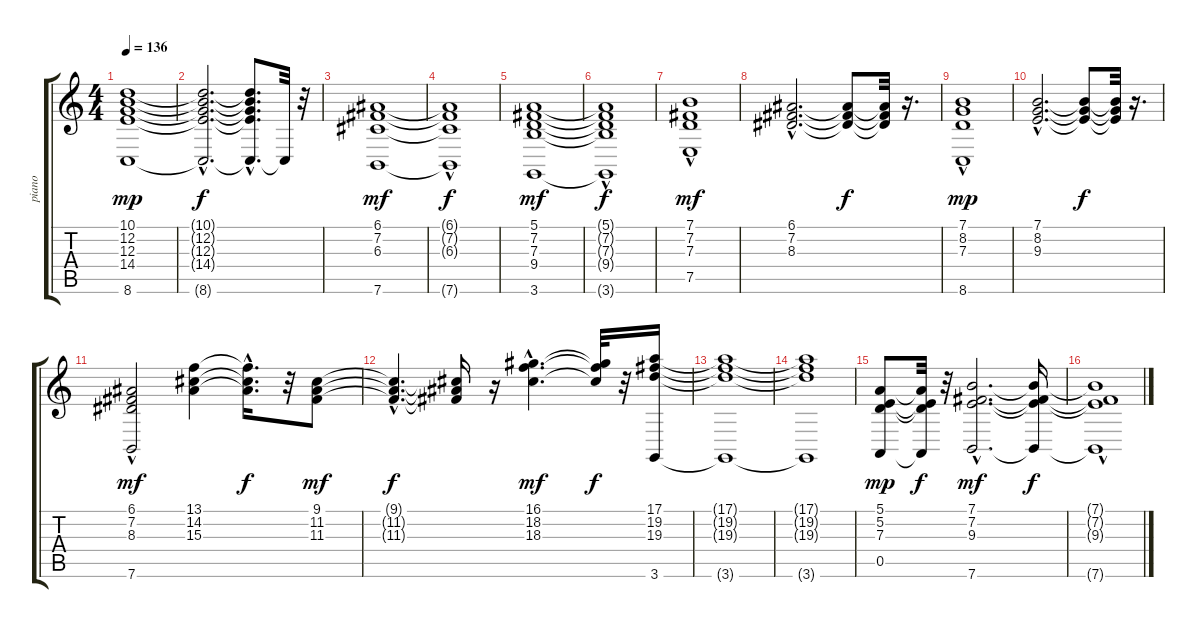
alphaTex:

\track ("piano   " "piano   ") {instrument acousticgrandpiano}
\staff {score tabs}
\tuning (E4 B3 G3 D3 A2 E2) {hide}
\ts (4 4)
\tempo 136
\clef g2
\ks c
(10.1 12.2 12.3 14.4 8.6).1{dy mp} |
(10.1{hac t} 12.2{hac t} 12.3{hac t} 14.4{hac t} 8.6{hac t}).2{d dy f} (10.1{t} 12.2{t} 12.3{t} 14.4{t} 8.6{hac t}).8{d} 8.6{t}.32 r.32 |
(6.1 7.2 6.3 7.6).1{dy mf} |
(6.1{hac t} 7.2{hac t} 6.3{hac t} 7.6{t}).1{dy f} |
(5.1 7.2 7.3 9.4 3.6).1{dy mf} |
(5.1{hac t} 7.2{hac t} 7.3{hac t} 9.4{hac t} 3.6{t}).1{dy f} |
(7.1{hac} 7.2{hac} 7.3{hac} 7.5).1{dy mf} |
(6.1{hac} 7.2{hac} 8.3{hac}).2{d} (6.1{t} 7.2{t} 8.3{t}).8{dy f} (6.1{t} 7.2{t} 8.3{t}).32 r.16{d} |
(7.1{hac} 8.2{hac} 7.3{hac} 8.6).1{dy mp} |
(7.1{hac} 8.2{hac} 9.3{hac}).2{d} (7.1{t} 8.2{t} 9.3{t}).8{dy f} (7.1{t} 8.2{t} 9.3{t}).32 r.16{d} |
(6.1{hac} 7.2{hac} 8.3{hac} 7.6).2{dy mf} (13.1 14.2 15.3).4 (13.1{hac t} 14.2{hac t} 15.3{hac t}).16{d dy f} r.32 (9.1 11.2 11.3).8{dy mf} |
(9.1{hac t} 11.2{hac t} 11.3{hac t}).4{d dy f} (9.1{t} 11.2{t} 11.3{t}).16 r.16 (16.1{hac} 18.2{hac} 18.3{hac}).4{d dy mf} (16.1{t} 18.2{t} 18.3{t}).32{dy f} r.32 (17.1 19.2 19.3 3.6).16 |
(17.1{t} 19.2{t} 19.3{t} 3.6{t}).1 |
(17.1{t} 19.2{t} 19.3{t} 3.6{t}).1 |
(5.1 5.2 7.3 0.5).8{dy mp} (5.1{t} 5.2{t} 7.3{t} 0.5{t}).32{dy f} r.32 (7.1{hac} 7.2{hac} 9.3{hac} 7.6{hac}).2{d dy mf} (7.1{t} 7.2{t} 9.3{t} 7.6{t}).16{dy f} |
(7.1{hac t} 7.2{hac t} 9.3{hac t} 7.6{t}).1
